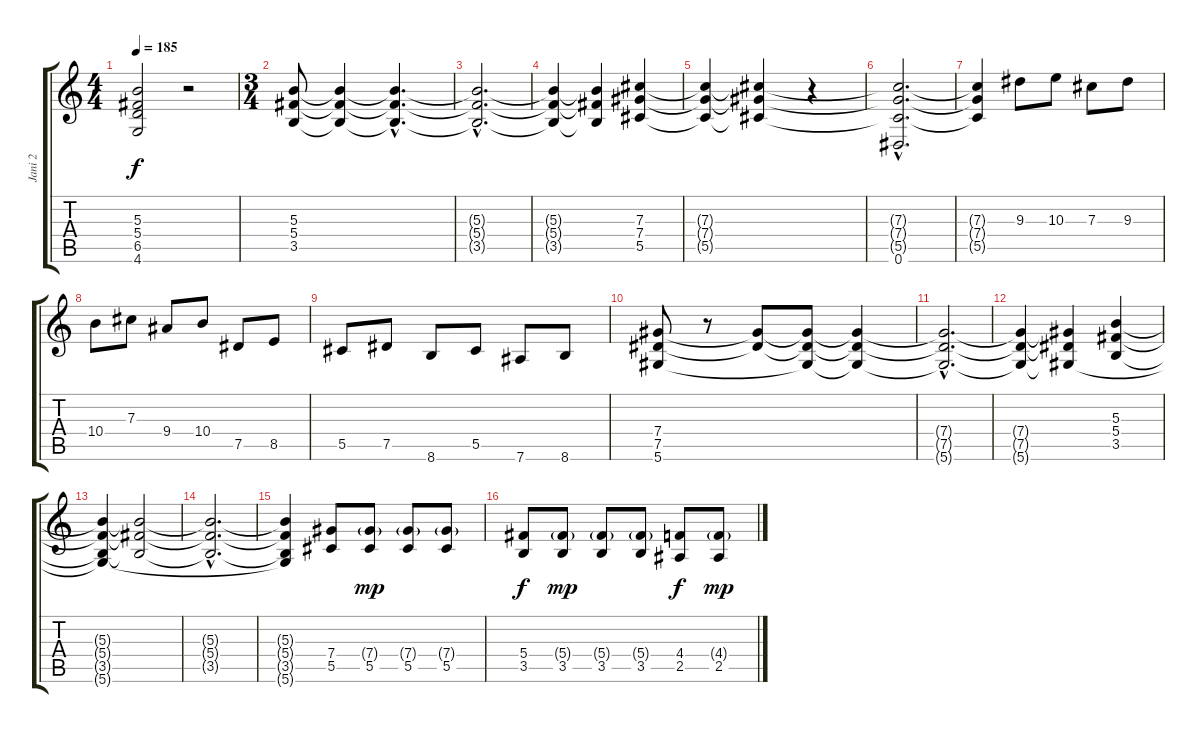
\track ("Jani 2" "Jani 2") {instrument distortionguitar}
\staff {score tabs}
\tuning (Eb4 Bb3 Gb3 Db3 Ab2 Eb2) {hide}
\ts (4 4)
\tempo 185
\clef g2
\ks c
(5.3 5.4 6.5{t} 4.6{t}).2{dy f} r.2 |
\ts (3 4)
(5.3 5.4 3.5).8 (5.3{t} 5.4{t} 3.5{t}).4 (5.3{hac t} 5.4{hac t} 3.5{hac t}).4{d} |
(5.3{hac t} 5.4{hac t} 3.5{hac t}).2{d} |
(5.3{t} 5.4{t} 3.5{t}).4 (5.3{t} 5.4{t} 3.5{t}).4 (7.3 7.4 5.5).4 |
(7.3{t} 7.4{t} 5.5{t}).4 (7.3{t} 7.4{t} 5.5{t}).4 r.4 |
(7.3{hac t} 7.4{hac t} 5.5{hac t} 0.6{hac}).2{d} |
(7.3{t} 7.4{t} 5.5{t}).4 9.3.8 10.3.8 7.3.8 9.3.8 |
10.4.8 7.3.8 9.4.8 10.4.8 7.5.8 8.5.8 |
5.5.8 7.5.8 8.6.8 5.5.8 7.6.8 8.6.8 |
(7.4 7.5 5.6).8 r.8 (7.4{t} 7.5{t}).8 (7.4{t} 7.5{t} 5.6{t}).8 (7.4{t} 7.5{t} 5.6{t}).4 |
(7.4{hac t} 7.5{hac t} 5.6{hac t}).2{d} |
(7.4{t} 7.5{t} 5.6{t}).4 (7.4{t} 7.5{t} 5.6{t}).4 (5.3 5.4 3.5).4 |
(5.3{t} 5.4{t} 3.5{t} 5.6{t}).4 (5.3{t} 5.4{t} 3.5{t}).2 |
(5.3{hac t} 5.4{hac t} 3.5{hac t}).2{d} |
(5.3{t} 5.4{t} 3.5{t} 5.6{t}).4 (7.4 5.5).8 (7.4{g} 5.5).8{dy mp} (7.4{g} 5.5).8 (7.4{g} 5.5).8 |
(5.4 3.5).8{dy f} (5.4{g} 3.5).8{dy mp} (5.4{g} 3.5).8 (5.4{g} 3.5).8 (4.4 2.5).8{dy f} (4.4{g} 2.5).8{dy mp}
